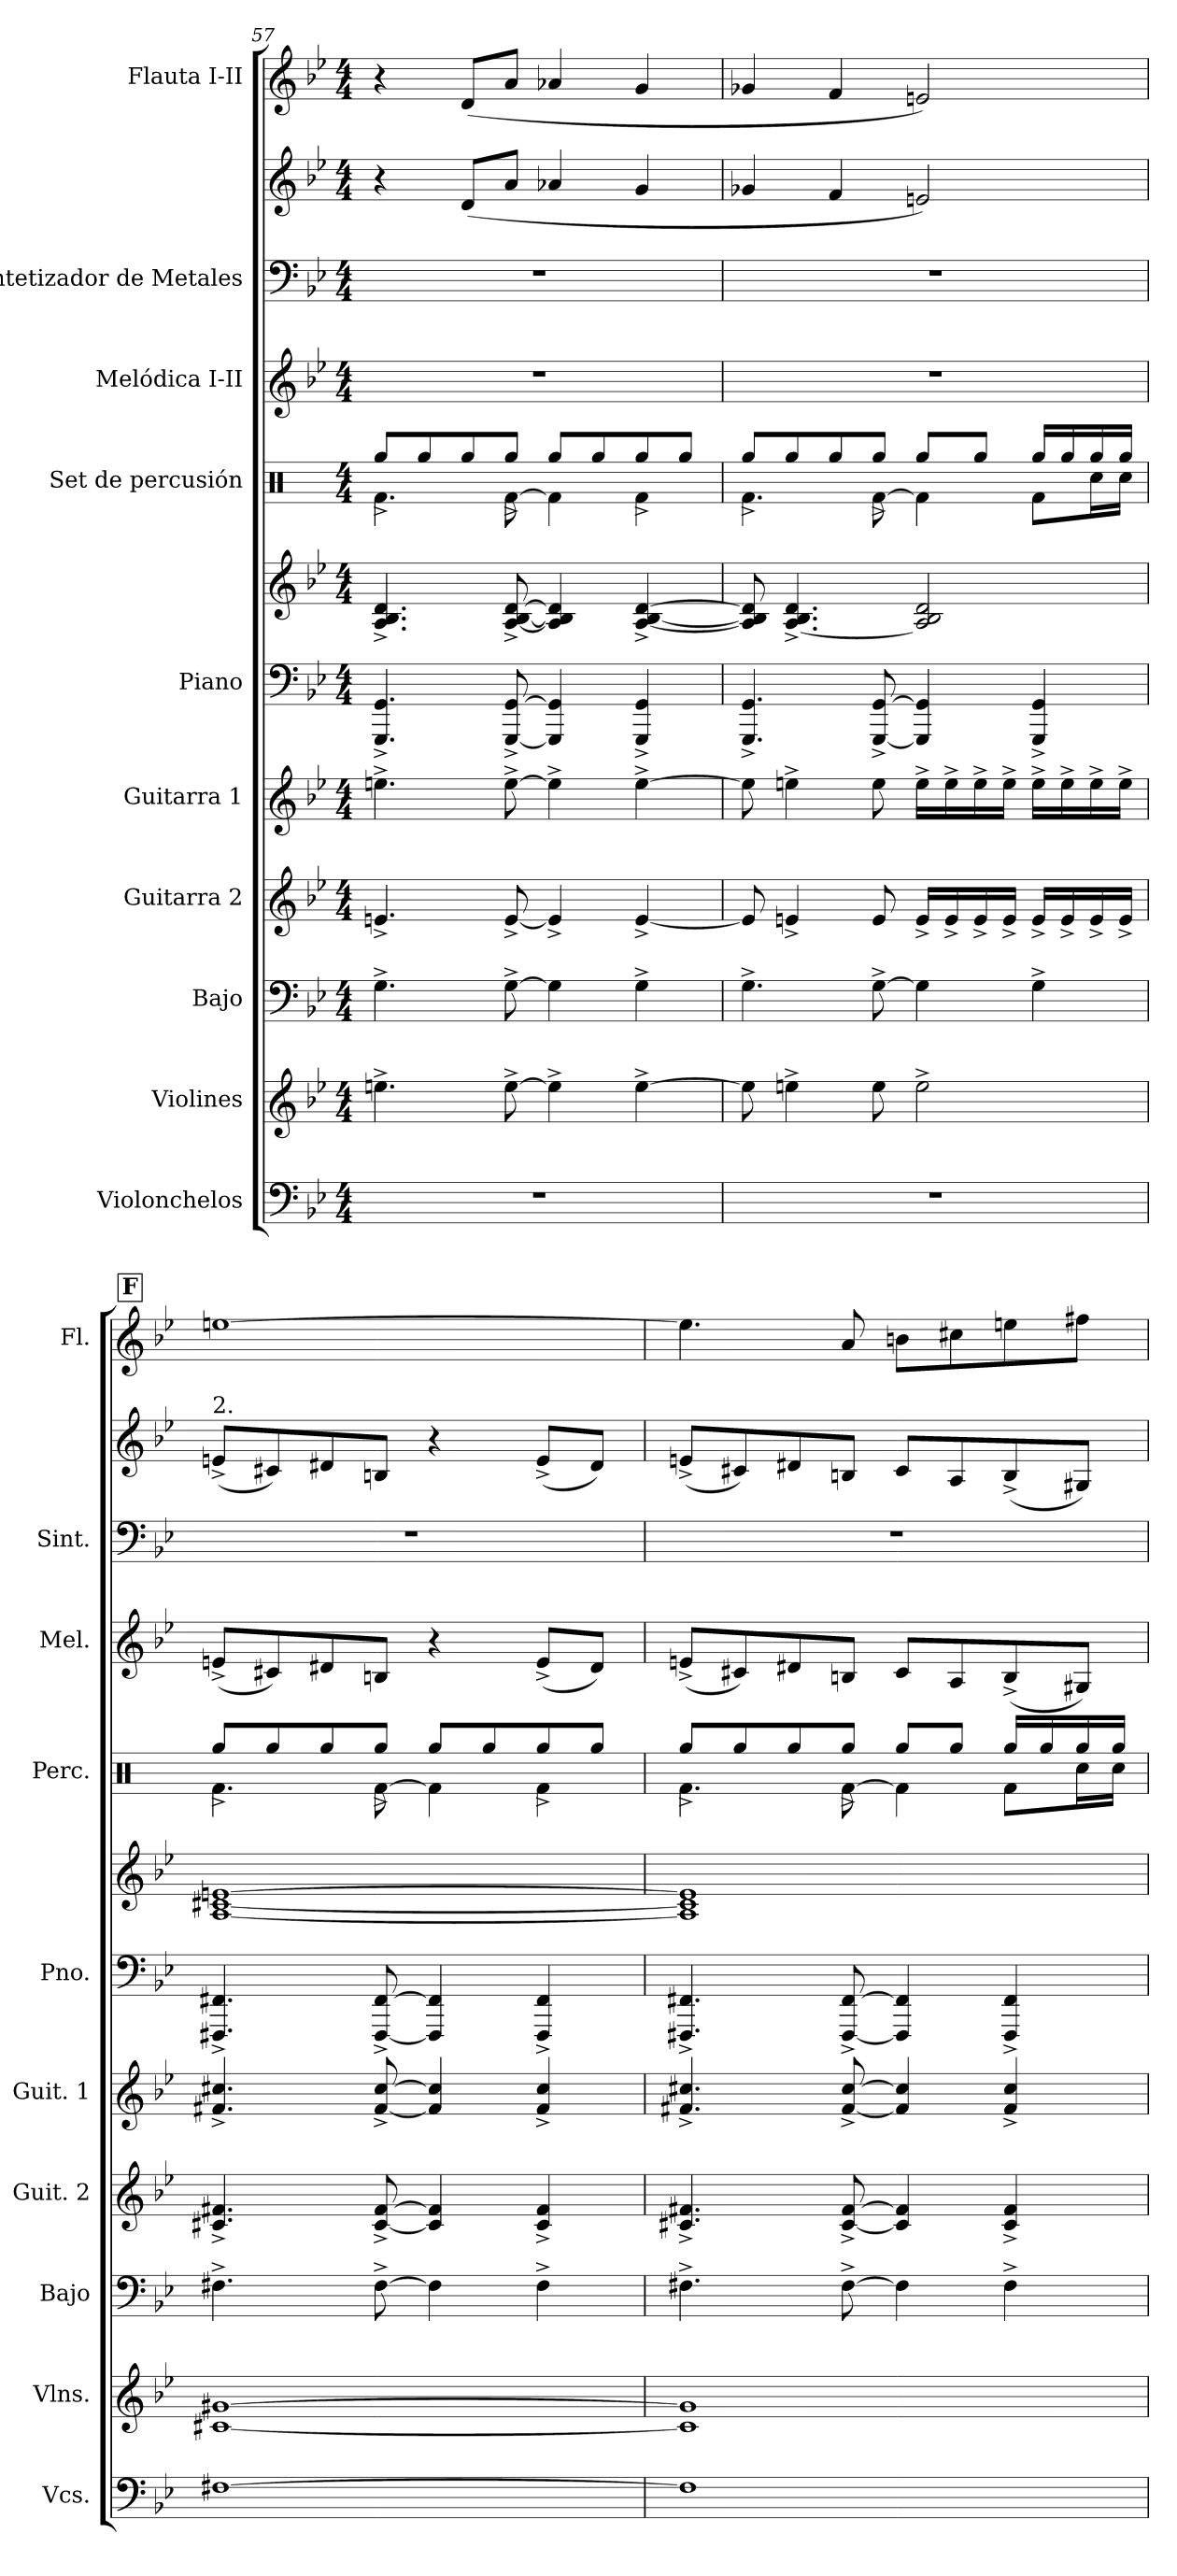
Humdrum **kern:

**kern	**kern	**kern	**kern	**kern	**kern	**kern	**kern	**kern	**kern	**kern	**kern
*part10	*part9	*part8	*part7	*part6	*part5	*part5	*part4	*part3	*part2	*part2	*part1
*staff12	*staff11	*staff10	*staff9	*staff8	*staff7	*staff6	*staff5	*staff4	*staff3	*staff2	*staff1
*I"Violonchelos	*I"Violines	*I"Bajo	*I"Guitarra 2	*I"Guitarra 1	*I"Piano	*	*I"Set de percusión	*I"Melódica I-II	*I"Sintetizador de Metales	*	*I"Flauta I-II
*I'Vcs.	*I'Vlns.	*I'Bajo	*I'Guit. 2	*I'Guit. 1	*I'Pno.	*	*I'Perc.	*I'Mel.	*I'Sint.	*	*I'Fl.
!!LO:PB:g=z
*clefF4	*clefG2	*clefF4	*clefG2	*clefG2	*clefF4	*clefG2	*clefX	*clefG2	*clefF4	*clefG2	*clefG2
*	*	*ITrd7c12	*ITrd7c12	*ITrd7c12	*	*	*	*	*	*	*
*k[b-e-]	*k[b-e-]	*k[b-e-]	*k[b-e-]	*k[b-e-]	*k[b-e-]	*k[b-e-]	*k[]	*k[b-e-]	*k[b-e-]	*k[b-e-]	*k[b-e-]
*B-:	*B-:	*	*	*	*B-:	*B-:	*	*B-:	*B-:	*B-:	*B-:
*M4/4	*M4/4	*M4/4	*M4/4	*M4/4	*M4/4	*M4/4	*M4/4	*M4/4	*M4/4	*M4/4	*M4/4
=57	=57	=57	=57	=57	=57	=57	=57	=57	=57	=57	=57
*	*	*	*	*	*	*	*^	*	*	*	*
1r	4.een^\	4.GG^\	4.En^/	4.en^\	4.GGG/^ 4.GG/^	4.A/^ 4.B-/^ 4.d/^	4.Rf\	8Rgg^/L	1r	1r	4r	4r
.	.	.	.	.	.	.	.	8Rgg/	.	.	.	.
.	.	.	.	.	.	.	.	8Rgg/	.	.	(8d/L	(8d/L
.	[8ee^\	[8GG^\	[8E^/	[8e^\	[8GGG/^ [8GG/^	[8A/^ [8B-/^ [8d/^	[8Rf\	8Rgg^/J	.	.	8a/J	8a/J
.	4ee^\]	4GG\]	4E^/]	4e^\]	4GGG/] 4GG/]	4A/] 4B-/] 4d/]	4Rf\]	8Rgg/L	.	.	4a-X/	4a-X/
.	.	.	.	.	.	.	.	8Rgg/	.	.	.	.
.	[4ee^\	4GG^\	[4E^/	[4e^\	4GGG/^ 4GG/^	[4A/^ [4B-/^ [4d/^	4Rf\	8Rgg^/	.	.	4g/	4g/
.	.	.	.	.	.	.	.	8Rgg/J	.	.	.	.
=58	=58	=58	=58	=58	=58	=58	=58	=58	=58	=58	=58	=58
1r	8ee\]	4.GG^\	8E/]	8e\]	4.GGG/^ 4.GG/^	8A/] 8B-/] 8d/]	4.Rf\	8Rgg^/L	1r	1r	4g-X/	4g-X/
.	4een^\	.	4En^/	4en^\	.	[4.A/^ 4.B-/^ 4.d/^	.	8Rgg/	.	.	.	.
.	.	.	.	.	.	.	.	8Rgg/	.	.	4f/	4f/
.	8ee\	[8GG^\	8E/	8e\	[8GGG/^ [8GG/^	.	[8Rf\	8Rgg^/J	.	.	.	.
.	2ee^\	4GG\]	16E^/LL	16e^\LL	4GGG/] 4GG/]	2A/] 2B-/ 2d/	4Rf\]	8Rgg/L	.	.	2en/)	2en/)
.	.	.	16E^/	16e^\	.	.	.	.	.	.	.	.
.	.	.	16E^/	16e^\	.	.	.	8Rgg/J	.	.	.	.
.	.	.	16E^/JJ	16e^\JJ	.	.	.	.	.	.	.	.
.	.	4GG^\	16E^/LL	16e^\LL	4GGG/^ 4GG/^	.	8Rf\L	16Rgg/LL	.	.	.	.
.	.	.	16E^/	16e^\	.	.	.	16Rgg/	.	.	.	.
.	.	.	16E^/	16e^\	.	.	16Rcc\L	16Rgg/	.	.	.	.
.	.	.	16E^/JJ	16e^\JJ	.	.	16Rcc\JJ	16Rgg/JJ	.	.	.	.
!!LO:REH:place=s1:a:B:fs=21.4259:t=F
=59	=59	=59	=59	=59	=59	=59	=59	=59	=59	=59	=59	=59
!	!	!	!	!	!	!	!	!	!	!	!LO:TX:a:t=2.	!
[1F#X	[1c#X [1g#X	4.FF#X^\	4.C#X/^ 4.F#X/^	4.F#X/^ 4.c#X/^	4.FFF#X/^ 4.FF#X/^	[1A [1c#X [1en	4.Rf\	8Rgg^/L	(8en^/L	1r	(8en^/L	[1een
.	.	.	.	.	.	.	.	8Rgg/	8c#X/)	.	8c#X/)	.
.	.	.	.	.	.	.	.	8Rgg/	8d#X/	.	8d#X/	.
.	.	[8FF#^\	[8C#/^ [8F#/^	[8F#/^ [8c#/^	[8FFF#/^ [8FF#/^	.	[8Rf\	8Rgg^/J	8Bn/J	.	8Bn/J	.
.	.	4FF#\]	4C#/] 4F#/]	4F#/] 4c#/]	4FFF#/] 4FF#/]	.	4Rf\]	8Rgg/L	4r	.	4r	.
.	.	.	.	.	.	.	.	8Rgg/	.	.	.	.
.	.	4FF#^\	4C#/^ 4F#/^	4F#/^ 4c#/^	4FFF#/^ 4FF#/^	.	4Rf\	8Rgg^/	(8e^/L	.	(8e^/L	.
.	.	.	.	.	.	.	.	8Rgg/J	8d#/J)	.	8d#/J)	.
!!LO:PB:g=z
=60	=60	=60	=60	=60	=60	=60	=60	=60	=60	=60	=60	=60
1F#]	1c#] 1g#]	4.FF#X^\	4.C#X/^ 4.F#X/^	4.F#X/^ 4.c#X/^	4.FFF#X/^ 4.FF#X/^	1A] 1c#] 1e]	4.Rf\	8Rgg^/L	(8en^/L	1r	(8en^/L	4.ee\]
.	.	.	.	.	.	.	.	8Rgg/	8c#X/)	.	8c#X/)	.
.	.	.	.	.	.	.	.	8Rgg/	8d#X/	.	8d#X/	.
.	.	[8FF#^\	[8C#/^ [8F#/^	[8F#/^ [8c#/^	[8FFF#/^ [8FF#/^	.	[8Rf\	8Rgg^/J	8Bn/J	.	8Bn/J	8a/
.	.	4FF#\]	4C#/] 4F#/]	4F#/] 4c#/]	4FFF#/] 4FF#/]	.	4Rf\]	8Rgg/L	8c#/L	.	8c#/L	8bn\L
.	.	.	.	.	.	.	.	8Rgg/J	8A/	.	8A/	8cc#X\
.	.	4FF#^\	4C#/^ 4F#/^	4F#/^ 4c#/^	4FFF#/^ 4FF#/^	.	8Rf\L	16Rgg/LL	(8B^/	.	(8B^/	8een\
.	.	.	.	.	.	.	.	16Rgg/	.	.	.	.
.	.	.	.	.	.	.	16Rcc\L	16Rgg/	8G#X/J)	.	8G#X/J)	8ff#X\J
.	.	.	.	.	.	.	16Rcc\JJ	16Rgg/JJ	.	.	.	.
*	*	*	*	*	*	*	*v	*v	*	*	*	*
=	=	=	=	=	=	=	=	=	=	=	=
*-	*-	*-	*-	*-	*-	*-	*-	*-	*-	*-	*-
